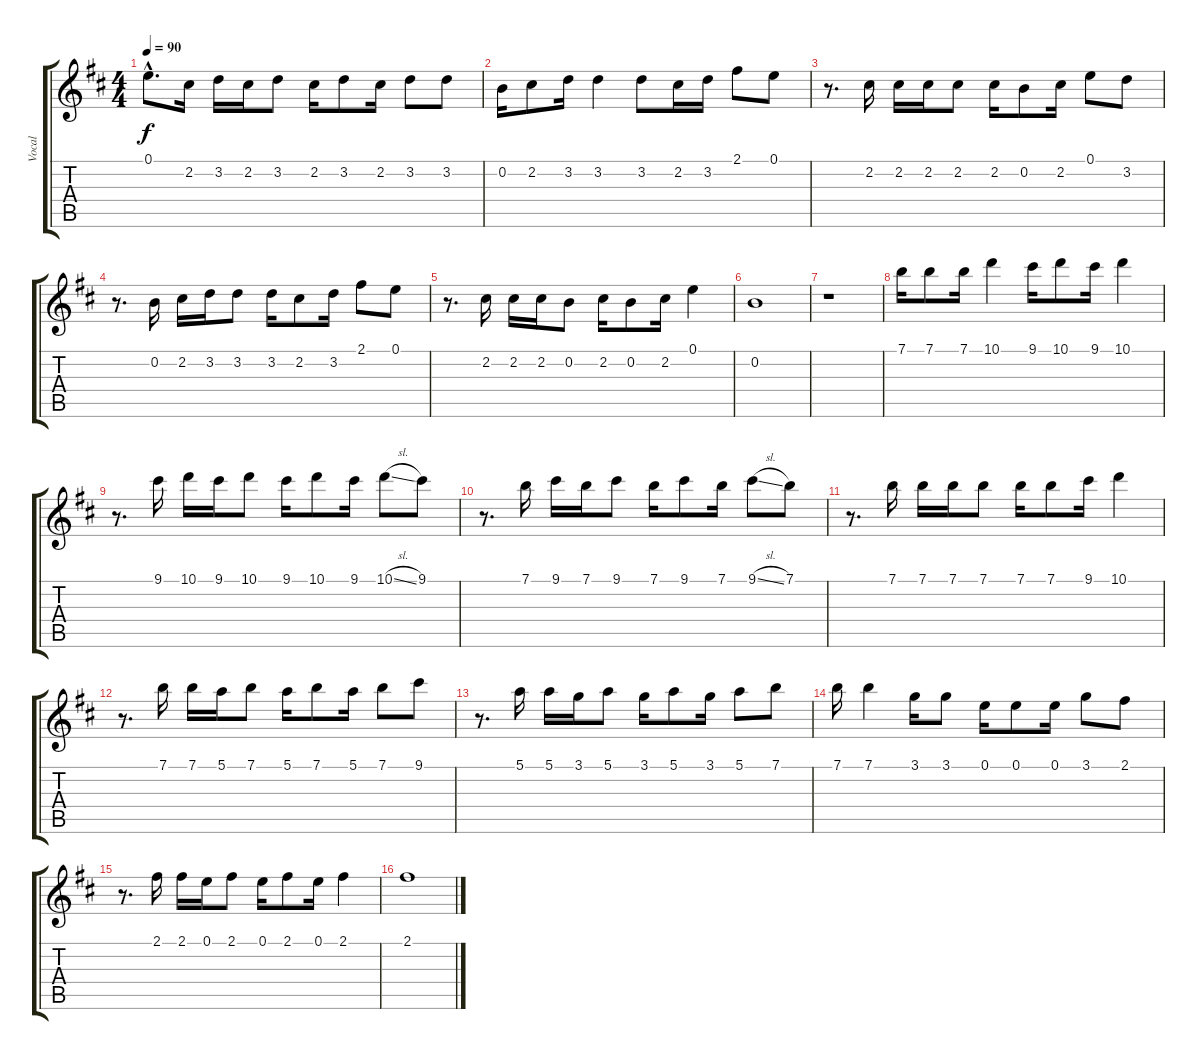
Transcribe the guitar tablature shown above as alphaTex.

\track ("Vocal" "Vocal") {instrument acousticguitarsteel}
\staff {score tabs}
\tuning (E4 B3 G3 D3 A2 E2) {hide}
\ts (4 4)
\tempo 90
\clef g2
\ks bminor
0.1{hac t}.8{d dy f} 2.2.16 3.2.16 2.2.16 3.2.8 2.2.16 3.2.8 2.2.16 3.2.8 3.2.8 |
0.2.16 2.2.8 3.2.16 3.2.4 3.2.8 2.2.16 3.2.16 2.1.8 0.1.8 |
r.8{d} 2.2.16 2.2.16 2.2.16 2.2.8 2.2.16 0.2.8 2.2.16 0.1.8 3.2.8 |
r.8{d} 0.2.16 2.2.16 3.2.16 3.2.8 3.2.16 2.2.8 3.2.16 2.1.8 0.1.8 |
r.8{d} 2.2.16 2.2.16 2.2.16 0.2.8 2.2.16 0.2.8 2.2.16 0.1.4 |
0.2.1 |
r.1 |
7.1.16 7.1.8 7.1.16 10.1.4 9.1.16 10.1.8 9.1.16 10.1.4 |
r.8{d} 9.1.16 10.1.16 9.1.16 10.1.8 9.1.16 10.1.8 9.1.16 10.1{sl}.8 9.1.8 |
r.8{d} 7.1.16 9.1.16 7.1.16 9.1.8 7.1.16 9.1.8 7.1.16 9.1{sl}.8 7.1.8 |
r.8{d} 7.1.16 7.1.16 7.1.16 7.1.8 7.1.16 7.1.8 9.1.16 10.1.4 |
r.8{d} 7.1.16 7.1.16 5.1.16 7.1.8 5.1.16 7.1.8 5.1.16 7.1.8 9.1.8 |
r.8{d} 5.1.16 5.1.16 3.1.16 5.1.8 3.1.16 5.1.8 3.1.16 5.1.8 7.1.8 |
7.1.16 7.1.4 3.1.16 3.1.8 0.1.16 0.1.8 0.1.16 3.1.8 2.1.8 |
r.8{d} 2.1.16 2.1.16 0.1.16 2.1.8 0.1.16 2.1.8 0.1.16 2.1.4 |
2.1.1
